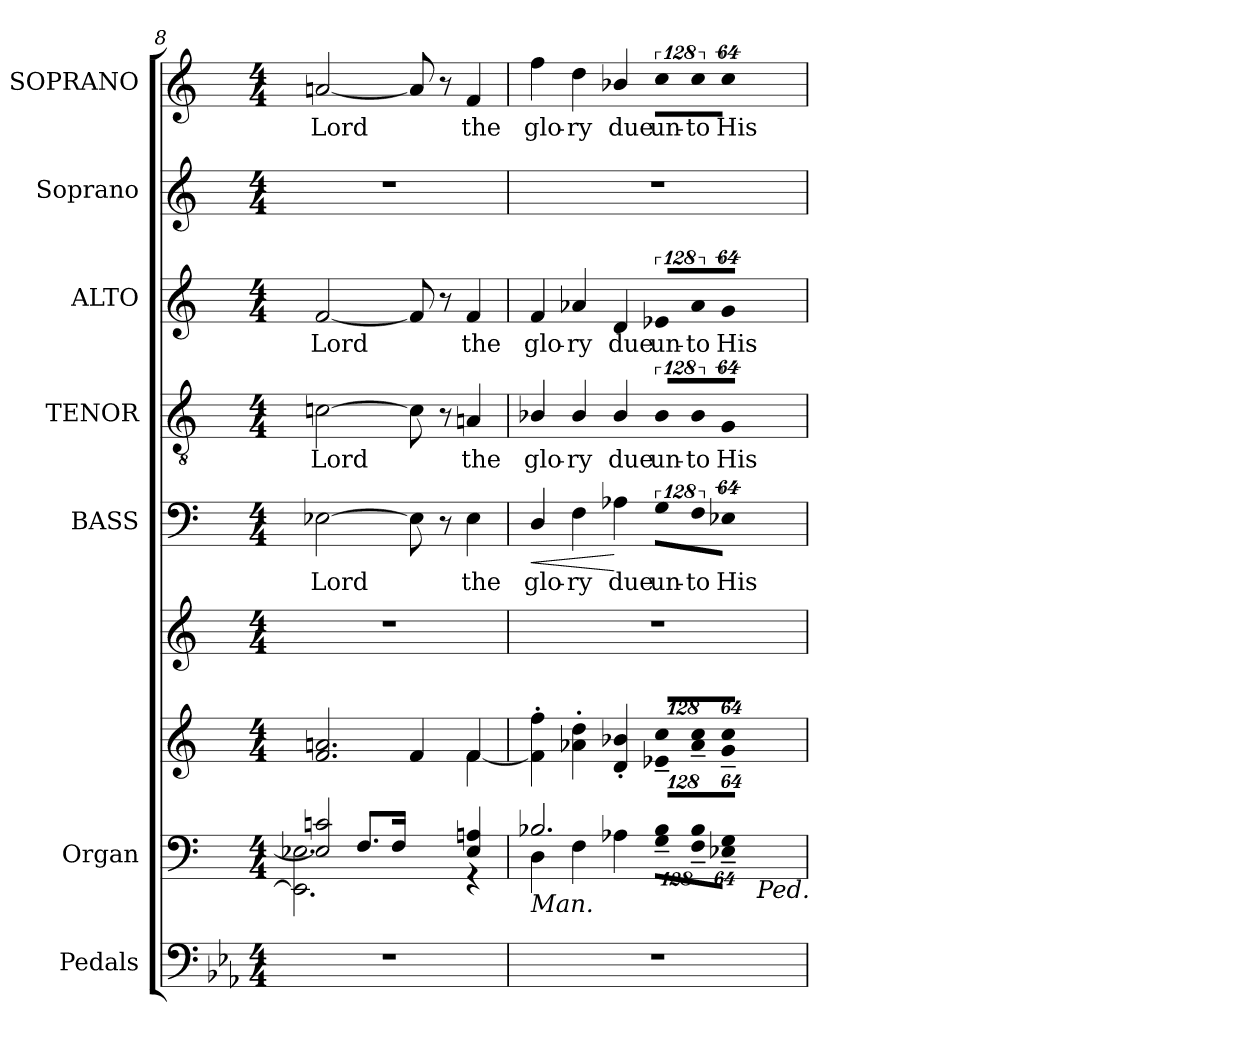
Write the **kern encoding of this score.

**kern	**kern	**kern	**kern	**kern	**text	**dynam	**kern	**text	**kern	**text	**kern	**kern	**text
*part7	*part6	*part6	*part6	*part5	*part5	*part5	*part4	*part4	*part3	*part3	*part2	*part1	*part1
*staff9	*staff8	*staff7	*staff6	*staff5	*staff5	*staff5	*staff4	*staff4	*staff3	*staff3	*staff2	*staff1	*staff1
*I"Pedals	*I"Organ	*	*	*I"BASS	*	*	*I"TENOR	*	*I"ALTO	*	*I"Soprano	*I"SOPRANO	*
*I'Ped.	*I'Org.	*	*	*I'B.	*	*	*I'T.	*	*I'A.	*	*I'S.	*I'S.	*
!!LO:PB:g=z
*clefF4	*clefF4	*clefG2	*clefG2	*clefF4	*	*	*clefGv2	*	*clefG2	*	*clefG2	*clefG2	*
*	*	*	*	*	*	*	*ITrd7c12	*	*	*	*	*	*
*k[b-e-a-]	*k[]	*k[]	*k[]	*k[]	*	*	*k[]	*	*k[]	*	*k[]	*k[]	*
*E-:	*C:	*C:	*C:	*C:	*	*	*C:	*	*C:	*	*C:	*C:	*
*M4/4	*M4/4	*M4/4	*M4/4	*M4/4	*	*	*M4/4	*	*M4/4	*	*M4/4	*M4/4	*
=8	=8	=8	=8	=8	=8	=8	=8	=8	=8	=8	=8	=8	=8
*	*^	*^	*	*	*	*	*	*	*	*	*	*	*
*	*	*^	*	*	*	*	*	*	*	*	*	*	*	*	*
!	!	!	!	!	!	!	!	!LO:LY:b:color=#000000	!	!	!	!	!	!	!	!
!	!	!	!	!	!	!	!	!	!	!	!LO:LY:b:color=#000000	!	!	!	!	!
!	!	!	!	!	!	!	!	!	!	!	!	!	!LO:LY:b:color=#000000	!	!	!
!	!	!	!	!	!	!	!	!	!	!	!	!	!	!	!	!LO:LY:b:color=#000000
1r	2E-i/] 2cni	2.EE-i\] 2.E-i	4ryy	2.fi/ 2.ani	2ryy	1r	[2E-i\	Lord	.	[2Cni\	Lord	[2fi/	Lord	1r	[2ani/	Lord
.	.	.	8.Fi/L	.	.	.	.	.	.	.	.	.	.	.	.	.
.	.	.	16Fi/Jk	.	.	.	.	.	.	.	.	.	.	.	.	.
.	4ryy	.	2ryy	.	4fi/	.	8E-i\]	.	.	8Ci\]	.	8fi/]	.	.	8ai/]	.
.	.	.	.	.	.	.	8r	.	.	8r	.	8r	.	.	8r	.
!	!	!	!	!	!	!	!	!LO:LY:b:color=#000000	!	!	!	!	!	!	!	!
!	!	!	!	!	!	!	!	!	!	!	!LO:LY:b:color=#000000	!	!	!	!	!
!	!	!	!	!	!	!	!	!	!	!	!	!	!LO:LY:b:color=#000000	!	!	!
!	!	!	!	!	!	!	!	!	!	!	!	!	!	!	!	!LO:LY:b:color=#000000
.	4E-i/ 4Ani	4r	.	4fi/	[4fi\	.	4E-i\	the	.	4AAni/	the	4fi/	the	.	4fi/	the
*	*	*	*	*v	*v	*	*	*	*	*	*	*	*	*	*	*
=9	=9	=9	=9	=9	=9	=9	=9	=9	=9	=9	=9	=9	=9	=9	=9
*	*	*	*	*^	*	*	*	*	*	*	*	*	*	*	*
!	!	!	!	!	!	!	!	!LO:LY:b:color=#000000	!LO:HP:b	!	!	!	!	!	!	!
*	*	*	*	*v	*v	*	*	*	*	*	*	*	*	*	*	*
*	*	*	*	*^	*	*	*	*	*	*	*	*	*	*	*
!	!	!	!	!	!	!	!	!	!	!	!LO:LY:b:color=#000000	!	!	!	!	!
*	*	*	*	*v	*v	*	*	*	*	*	*	*	*	*	*	*
*	*	*	*	*^	*	*	*	*	*	*	*	*	*	*	*
!	!	!	!	!	!	!	!	!	!	!	!	!	!LO:LY:b:color=#000000	!	!	!
*	*	*	*	*v	*v	*	*	*	*	*	*	*	*	*	*	*
*	*	*	*	*^	*	*	*	*	*	*	*	*	*	*	*
!	!LO:TX:b:i:t=Man.	!	!	!	!	!	!	!	!	!	!	!	!	!	!	!
!	!	!	!	!	!	!	!	!	!	!	!	!	!	!	!	!LO:LY:b:color=#000000
*	*	*	*	*v	*v	*	*	*	*	*	*	*	*	*	*	*
1r	2.B-i/	4Di\	2ryy	4fi\]' 4ffi'	1r	4Di/	glo-	<	4BB-i/	glo-	4fi/	glo-	1r	4ffi\	glo-
!	!	!	!	!	!	!	!LO:LY:b:color=#000000	!	!	!	!	!	!	!	!
!	!	!	!	!	!	!	!	!	!	!LO:LY:b:color=#000000	!	!	!	!	!
!	!	!	!	!	!	!	!	!	!	!	!	!LO:LY:b:color=#000000	!	!	!
!	!	!	!	!	!	!	!	!	!	!	!	!	!	!	!LO:LY:b:color=#000000
.	.	4Fi\	.	4a-Xi\' 4ddi'	.	4Fi\	-ry	.	4BB-i/	-ry	4a-Xi/	-ry	.	4ddi\	-ry
!	!	!	!	!	!	!	!LO:LY:b:color=#000000	!	!	!	!	!	!	!	!
!	!	!	!	!	!	!	!	!	!	!LO:LY:b:color=#000000	!	!	!	!	!
!	!	!	!	!	!	!	!	!	!	!	!	!LO:LY:b:color=#000000	!	!	!
!	!	!	!	!	!	!	!	!	!	!	!	!	!	!	!LO:LY:b:color=#000000
.	.	4A-Xi\	4ryy	4di/' 4b-i'	.	4A-i\	due	[	4BB-i/	due	4di/	due	.	4b-i/	due
*	*Xbrackettup	*	*	*	*	*	*	*	*	*	*	*	*	*	*
!	!LO:N:vis=8	!LO:N:vis=8	!	!	!	!	!	!	!	!	!	!	!	!	!
*	*	*	*	*Xbrackettup	*	*	*	*	*	*	*	*	*	*	*
!	!	!	!	!LO:N:vis=8	!	!LO:N:vis=8	!	!	!	!	!	!	!	!	!
!	!	!	!	!	!	!	!LO:LY:b:color=#000000	!	!LO:N:vis=8	!	!	!	!	!	!
!	!	!	!	!	!	!	!	!	!	!LO:LY:b:color=#000000	!LO:N:vis=8	!	!	!	!
!	!	!	!	!	!	!	!	!	!	!	!	!LO:LY:b:color=#000000	!	!LO:N:vis=8	!
!	!	!	!	!	!	!	!	!	!	!	!	!	!	!	!LO:LY:b:color=#000000
.	1024%85B-i/L	1024%85G~i\L	8ryy	1024%85e-i/~ 1024%85cci~L	.	1024%85Gi\L	un-	.	1024%85BB-i/L	un-	1024%85e-i/L	un-	.	1024%85cci\L	un-
!	!LO:N:vis=8	!LO:N:vis=8	!	!LO:N:vis=8	!	!LO:N:vis=8	!	!	!	!	!	!	!	!	!
!	!	!	!	!	!	!	!LO:LY:b:color=#000000	!	!LO:N:vis=8	!	!	!	!	!	!
!	!	!	!	!	!	!	!	!	!	!LO:LY:b:color=#000000	!LO:N:vis=8	!	!	!	!
!	!	!	!	!	!	!	!	!	!	!	!	!LO:LY:b:color=#000000	!	!LO:N:vis=8	!
!	!	!	!	!	!	!	!	!	!	!	!	!	!	!	!LO:LY:b:color=#000000
.	1024%85B-i/	1024%85F~i\	.	1024%85a-i/~ 1024%85cci~	.	1024%85Fi\	-to	.	1024%85BB-i/	-to	1024%85a-i/	-to	.	1024%85cci\	-to
.	.	.	16ryy	.	.	.	.	.	.	.	.	.	.	.	.
!	!LO:N:vis=8	!LO:N:vis=8	!	!LO:N:vis=8	!	!LO:N:vis=8	!	!	!	!	!	!	!	!	!
!	!	!	!	!	!	!	!LO:LY:b:color=#000000	!	!LO:N:vis=8	!	!	!	!	!	!
!	!	!	!	!	!	!	!	!	!	!LO:LY:b:color=#000000	!LO:N:vis=8	!	!	!	!
!	!	!	!	!	!	!	!	!	!	!	!	!LO:LY:b:color=#000000	!	!LO:N:vis=8	!
!	!	!	!	!	!	!	!	!	!	!	!	!	!	!	!LO:LY:b:color=#000000
.	512%43Gi/J	512%43E-~i\J	.	512%43gi/~ 512%43cci~J	.	512%43E-i\J	His	.	512%43GGi/J	His	512%43gi/J	His	.	512%43cci\J	His
.	.	.	32ryy	.	.	.	.	.	.	.	.	.	.	.	.
.	.	.	64ryy	.	.	.	.	.	.	.	.	.	.	.	.
.	.	.	128...ryy	.	.	.	.	.	.	.	.	.	.	.	.
!	!	!	!LO:TX:b:i:t=Ped.	!	!	!	!	!	!	!	!	!	!	!	!
.	.	.	1024ryy	.	.	.	.	.	.	.	.	.	.	.	.
*	*v	*v	*v	*	*	*	*	*	*	*	*	*	*	*	*
=	=	=	=	=	=	=	=	=	=	=	=	=	=
*-	*-	*-	*-	*-	*-	*-	*-	*-	*-	*-	*-	*-	*-
